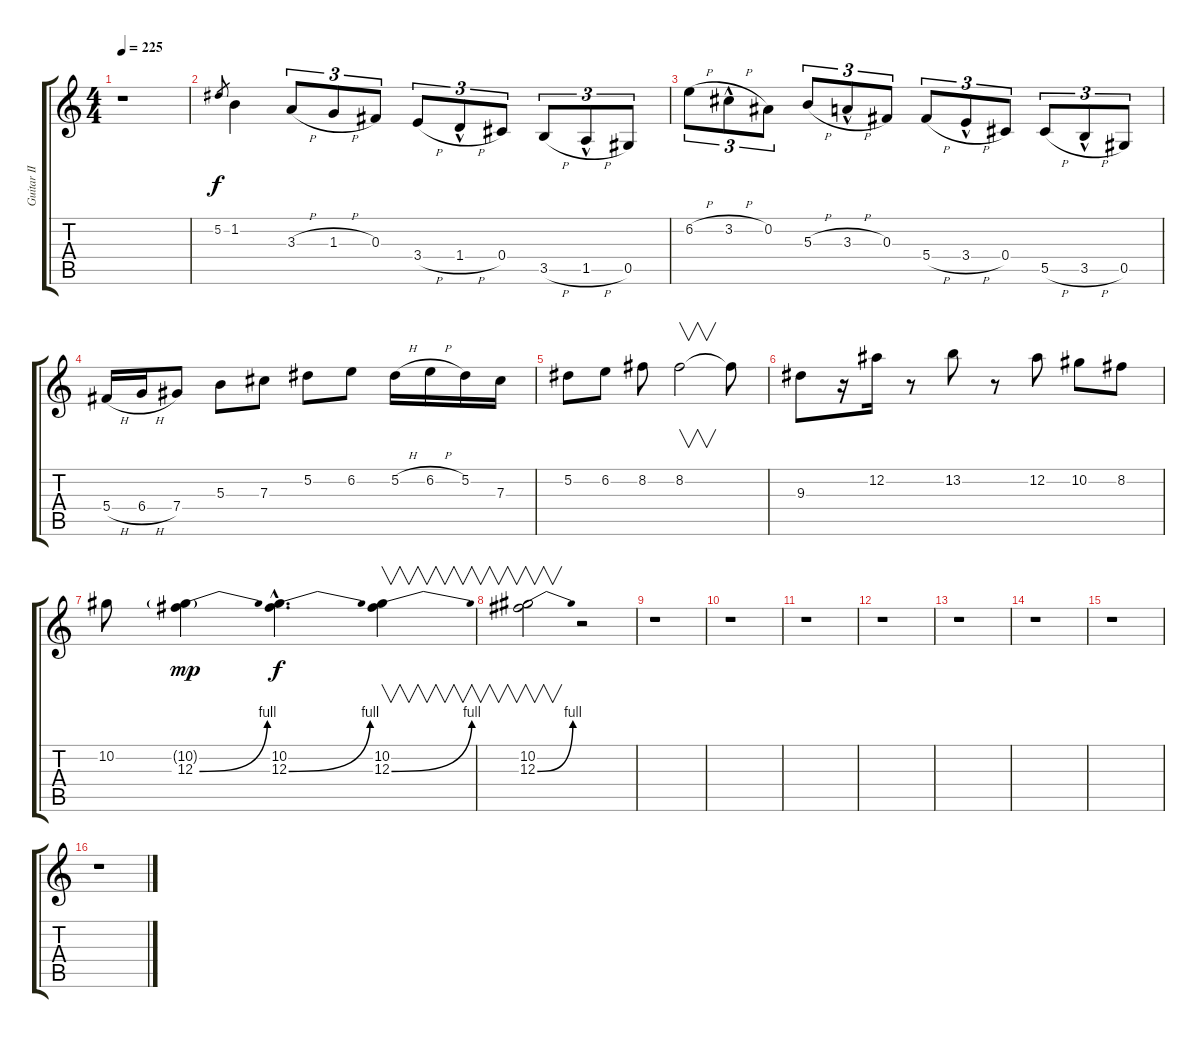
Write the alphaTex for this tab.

\track ("Guitar II" "Guitar II") {instrument distortionguitar}
\staff {score tabs}
\tuning (Eb4 Bb3 Gb3 Db3 Ab2 Eb2) {hide}
\ts (4 4)
\tempo 225
\clef g2
\ks c
r.1{dy f} |
5.2.8{gr} 1.2.4 3.3{h}.8{tu (3 2)} 1.3{h}.8{tu (3 2)} 0.3.8{tu (3 2)} 3.4{h}.8{tu (3 2)} 1.4{h hac}.8{tu (3 2)} 0.4.8{tu (3 2)} 3.5{h}.8{tu (3 2)} 1.5{h hac}.8{tu (3 2)} 0.5.8{tu (3 2)} |
6.2{h}.8{tu (3 2)} 3.2{h hac}.8{tu (3 2)} 0.2.8{tu (3 2)} 5.3{h}.8{tu (3 2)} 3.3{h hac}.8{tu (3 2)} 0.3.8{tu (3 2)} 5.4{h}.8{tu (3 2)} 3.4{h hac}.8{tu (3 2)} 0.4.8{tu (3 2)} 5.5{h}.8{tu (3 2)} 3.5{h hac}.8{tu (3 2)} 0.5.8{tu (3 2)} |
5.4{h}.16 6.4{h}.16 7.4.8 5.3.8 7.3.8 5.2.8 6.2.8 5.2{h}.16 6.2{h}.16 5.2.16 7.3.16 |
5.2.8 6.2.8 8.2.8 8.2.2{v} 8.2{t}.8 |
9.3.8 r.16 12.2.16 r.8 13.2.8 r.8 12.2.8 10.2.8 8.2.8 |
10.2.8 (10.2{g} 12.3{be (bend 0 0 60 4)}).4{dy mp} (10.2{hac} 12.3{be (bend 0 0 60 4) hac}).4{d dy f} (10.2 12.3{be (bend 0 0 60 4)}).4{v} |
(10.2 12.3{be (bend 0 0 60 4)}).2{v} r.2 |
r.1 |
r.1 |
r.1 |
r.1 |
r.1 |
r.1 |
r.1 |
r.1
